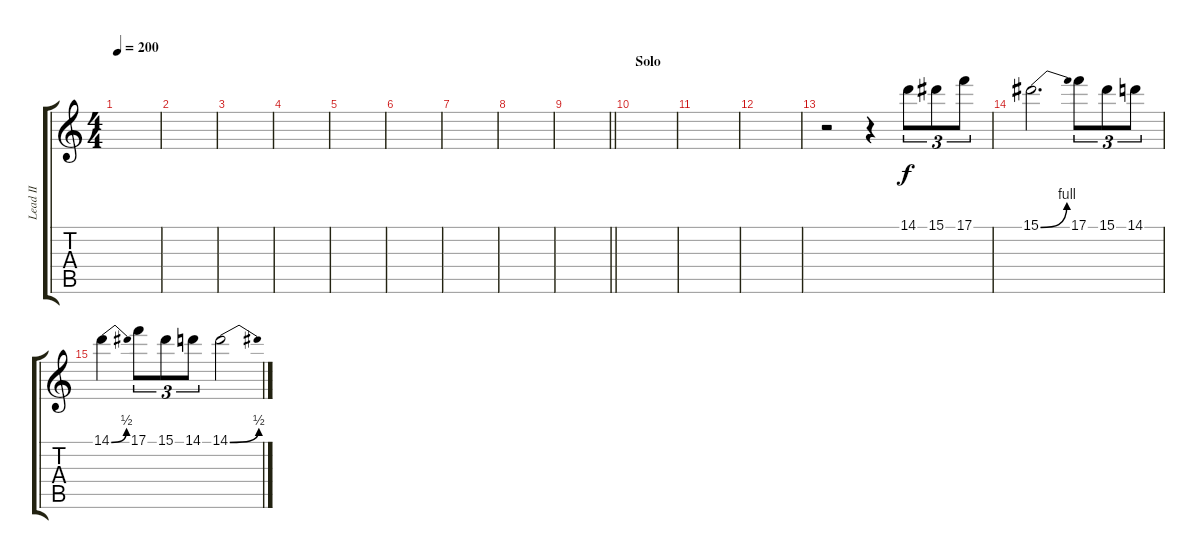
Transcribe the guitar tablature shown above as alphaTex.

\track ("Lead II" "Lead II") {instrument overdrivenguitar}
\staff {score tabs}
\tuning (C4 G3 Eb3 Bb2 F2 C2) {hide}
\ts (4 4)
\tempo 200
\clef g2
\ks c
|
|
|
|
|
|
|
|
\barLineRight lightlight
|
\section ("" "Solo")
|
|
|
r.2 r.4 14.1.8{tu (3 2)} 15.1.8{tu (3 2)} 17.1.8{tu (3 2)} |
15.1{be (bend 0 0 60 4)}.2{d} 17.1.8{tu (3 2)} 15.1.8{tu (3 2)} 14.1.8{tu (3 2)} |
14.1{be (bend 0 0 60 2)}.4 17.1.8{tu (3 2)} 15.1.8{tu (3 2)} 14.1.8{tu (3 2)} 14.1{be (bend 0 0 60 2)}.2
